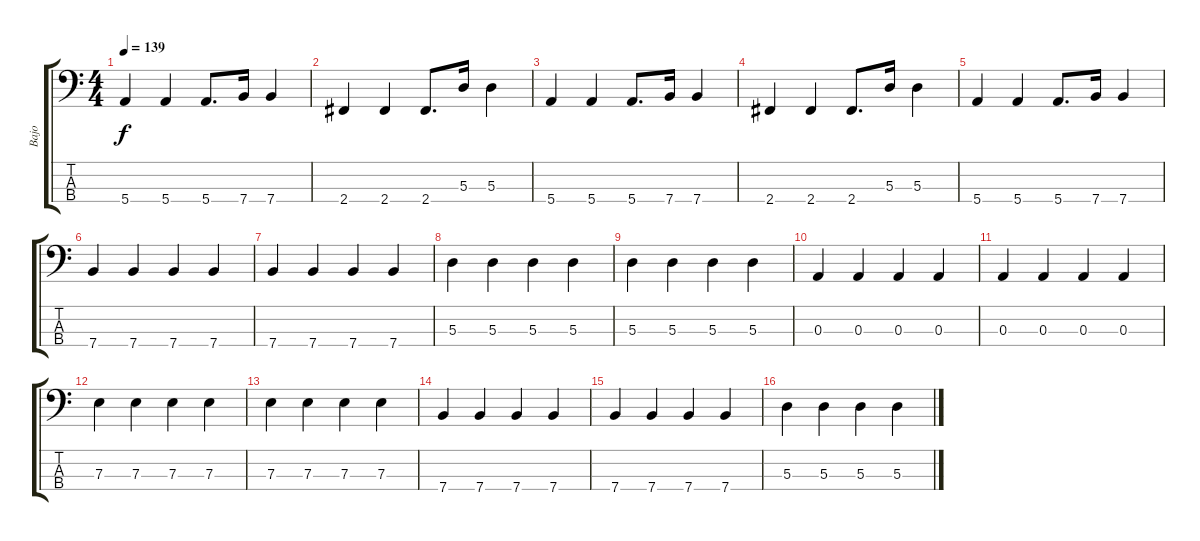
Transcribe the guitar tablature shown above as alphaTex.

\track ("Bajo" "Bajo") {instrument electricbasspick}
\staff {score tabs}
\tuning (G2 D2 A1 E1) {hide}
\ts (4 4)
\tempo 139
\clef f4
\ks c
5.4.4{dy f} 5.4.4 5.4.8{d} 7.4.16 7.4.4 |
2.4.4 2.4.4 2.4.8{d} 5.3.16 5.3.4 |
5.4.4 5.4.4 5.4.8{d} 7.4.16 7.4.4 |
2.4.4 2.4.4 2.4.8{d} 5.3.16 5.3.4 |
5.4.4 5.4.4 5.4.8{d} 7.4.16 7.4.4 |
7.4.4 7.4.4 7.4.4 7.4.4 |
7.4.4 7.4.4 7.4.4 7.4.4 |
5.3.4 5.3.4 5.3.4 5.3.4 |
5.3.4 5.3.4 5.3.4 5.3.4 |
0.3.4 0.3.4 0.3.4 0.3.4 |
0.3.4 0.3.4 0.3.4 0.3.4 |
7.3.4 7.3.4 7.3.4 7.3.4 |
7.3.4 7.3.4 7.3.4 7.3.4 |
7.4.4 7.4.4 7.4.4 7.4.4 |
7.4.4 7.4.4 7.4.4 7.4.4 |
5.3.4 5.3.4 5.3.4 5.3.4
